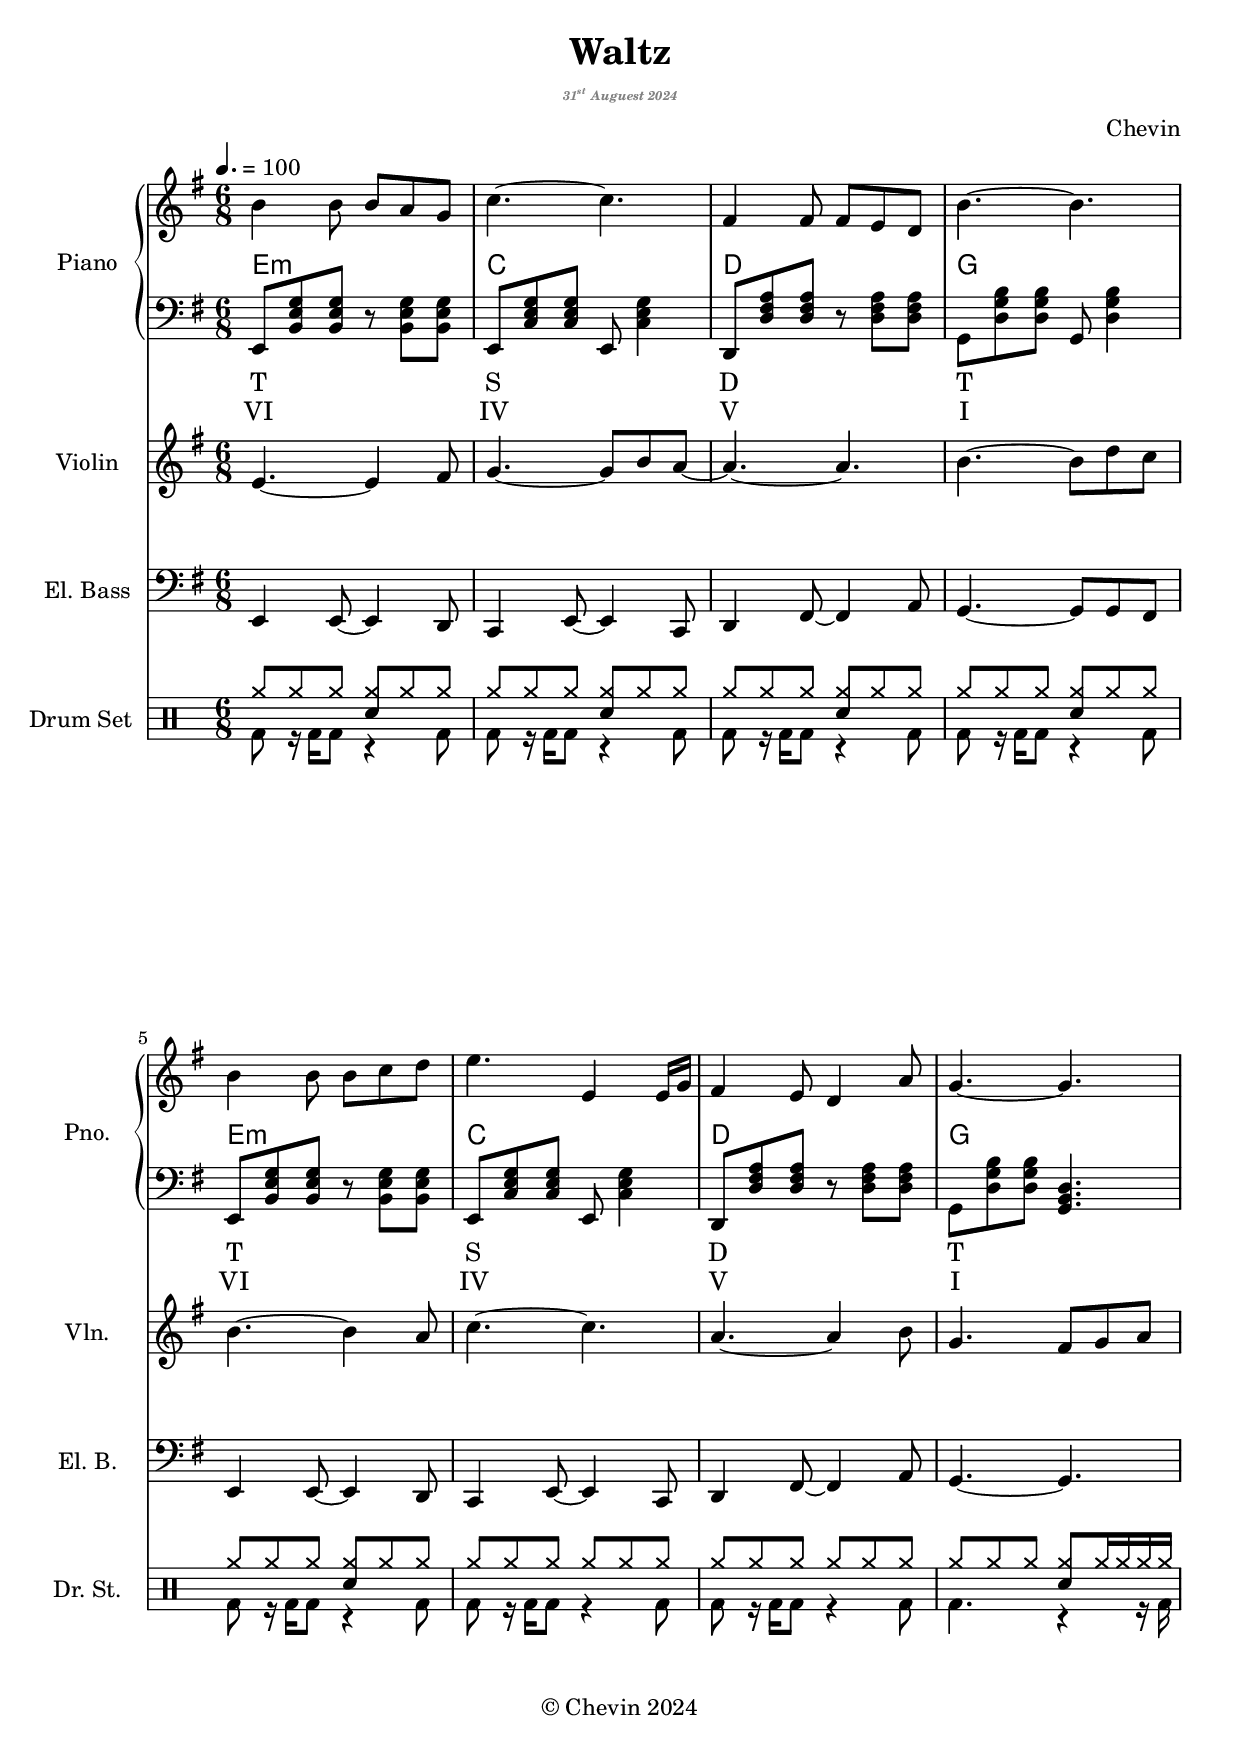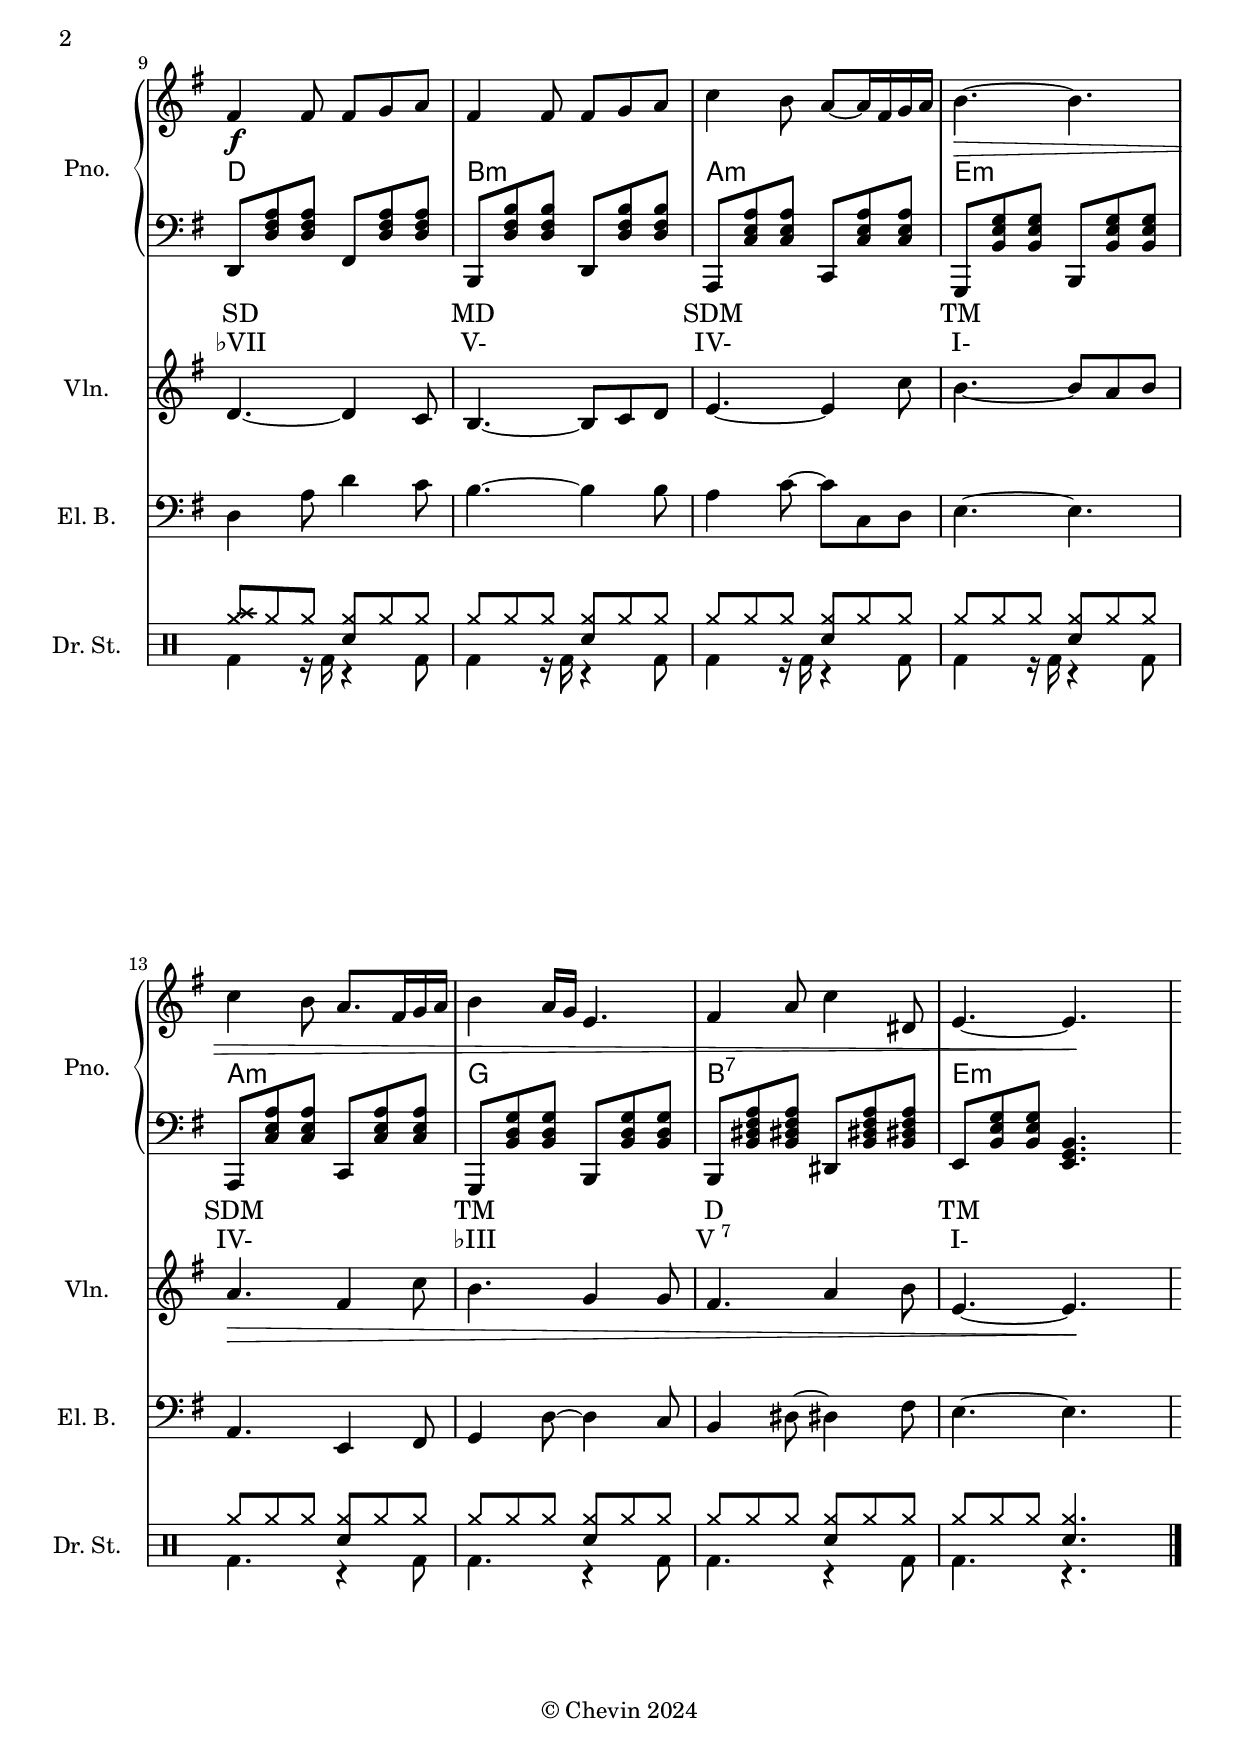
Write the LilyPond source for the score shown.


\version "2.24.4"

\header {
  title     = "Waltz"
  subtitle  = \markup {
    \override #'(font-size . -5)
    \italic \with-color "gray"
    {\concat { "31"\super{"st"} } "Auguest 2024"}
  }
  composer  = "Chevin"
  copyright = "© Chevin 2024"
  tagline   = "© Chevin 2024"
}

\score {
  \layout {
    indent       = 1.5\cm
    short-indent = 1.5\cm
    \context {
      \Score
      proportionalNotationDuration = #(ly:make-moment 1/10)
    }
  }
<<
  \new PianoStaff \with {
    instrumentName      = "Piano"
    shortInstrumentName = "Pno."
  }<<
    \new Staff {\tempo 4. = 100 \clef treble \key g \major \time 6/8
      b'4 b'8 b' a' g'            | 
      c''4.~c''                   |
      fis'4 fis'8 fis' e' d'      |
      b'4.~b'                     |
  
      b'4 b'8 b' c'' d''          |
      e''4. e'4 e'16 g'           |
      fis'4 e'8 d'4 a'8           |
      g'4.~g'4.                   |
      
      fis'4\f fis'8 fis' g' a'    | % forte
      fis'4 fis'8 fis' g' a'      |
      c''4 b'8 a'~a'16 fis' g' a' |
      b'4.\>~b'                   | % decrescendo, 
  
      c''4 b'8 a'8. fis'16 g' a'  |
      b'4 a'16 g' e'4.            |
      fis'4 a'8 c''4 dis'8        |
      e'4.~e'4.     \!            |
    }
    \new ChordNames {
      \chordmode {
        e2.:m | c   | d   | g   |

        e:m   | c   | d   | g   |

        d     | b:m | a:m | e:m |

        a:m   | g   | b:7 | e:m |
      }
    }
    \new Staff { \clef bass \key g \major
      e,8 <b, e g> <b, e g> r <b, e g> <b, e g>        | 
      e,8 <c e g> <c e g> e, <c e g>4                  |
      d,8 <d fis a> <d fis a> r  <d fis a> <d fis a>   |
      g,8 <d g b> <d g b> g, <d g b>4                  |

      e,8 <b, e g> <b, e g> r <b, e g> <b, e g>        |
      e,8 <c e g> <c e g> e, <c e g>4                  |
      d,8 <d fis a> <d fis a> r  <d fis a> <d fis a>   |
      g,8 <d g b> <d g b> <g, b, d>4.                  |

      d,8 <d fis a> <d fis a> fis, <d fis a> <d fis a> |
      b,,8 <d fis b> <d fis b> d, <d fis b> <d fis b>  |
      a,,8 <c e a> <c e a> c, <c e a> <c e a>          |
      g,,8 <b, e g> <b, e g> b,, <b, e g> <b, e g>     |

      a,,8 <c e a> <c e a> c, <c e a> <c e a>          |
      g,,8 <b, d g> <b, d g> b,, <b, d g> <b, d g>     |
      b,,8 <b, dis! fis a> <b, dis! fis a> 
          dis, <b, dis! fis a> <b, dis! fis a>         |
      e,8 <b, e g> <b, e g> <e, g, b,>4.               |

    }
    \new Lyrics \lyricmode { %% harmonic analysis : Functional Harmony (Tonic, Subdominant, Dominant)
      T2.   S   D   T 
      T2.   S   D   T 
      SD2.  MD  SDM TM
      SDM2. TM  D   TM
    }
    \new Lyrics \lyricmode { %% harmonic analysis : Roman Numeral Analysis
      VI2. IV V I 
      VI2. IV V I 
      \markup{\concat{♭VII}}2. 
        V- 
        IV- 
        I- 
      IV-2. 
        \markup{\concat{♭III}} 
        \markup{V\super{7}} 
        I-
    }
  >>
  
  \new Staff \with {
    instrumentName      = "Violin"
    shortInstrumentName = "Vln."
  }{ \clef treble \key g \major \time 6/8
    e'4.~e'4 fis'8    |
    g'4.~g'8 b' a'~   |
    a'4.~a'           |
    b'4.~b'8 d'' c''  |

    b'4.~b'4 a'8      |
    c''4.~c''4.       |
    a'4.~a'4 b'8      |
    g'4. fis'8 g' a'  |

    d'4.~d'4 c'8      |
    b4.~b8 c' d'      |
    e'4.~e'4 c''8     |
    b'4.~b'8 a' b'    |

    a'4.\> fis'4 c''8 |
    b'4. g'4 g'8      |
    fis'4. a'4 b'8    |
    e'4.~e' \!        |
  }

  \new Staff \with {
    instrumentName      = "El. Bass"
    shortInstrumentName = "El. B."
  }{ \clef bass \key g \major \time 6/8
    e,4 e,8~e,4 d,8     |
    c,4 e,8~e,4 c,8     |
    d,4 fis,8~fis,4 a,8 |
    g,4.~g,8 g, fis,    |

    e,4 e,8~e,4 d,8     |
    c,4 e,8~e,4 c,8     |
    d,4 fis,8~fis,4 a,8 |
    g,4.~g,             |

    d4 a8 d'4 c'8       |
    b4.~b4 b8           |
    a4 c'8~c'8 c d      |
    e4.~e               |

    a,4. e,4 fis,8      |
    g,4 d8~d4 c8        |
    b,4 dis8~dis!4 fis8 |
    e4.~e               |
  }

  \new DrumStaff \with {
    instrumentName      = "Drum Set"
    shortInstrumentName = "Dr. St."
    drumStyleTable      = #weinberg-drums-style
  }{ \time 6/8
    \drummode {
      <<
        \new DrumVoice { \voiceOne
          \repeat unfold 5 {
            hh8 hh hh <hh sn> hh hh        |
          }
          \repeat unfold 2 {
            hh8 hh hh hh hh hh             |
          }
          hh8 hh hh  <hh sn> hh16 hh hh hh |

          <hh cymc>8 hh hh <hh sn> hh hh   |
          \repeat unfold 6 {
            hh8 hh hh <hh sn> hh hh        |
          }
          hh8 hh hh <hh sn>4.              |
        }
        \new DrumVoice { \voiceTwo
          \repeat unfold 7 {
            bd8 r16 bd16 bd8 r4 bd8        |
          }
          bd4. r4 r16 bd16

          \repeat unfold 4 {
            bd4 r16 bd16 r4 bd8            |
          }

          \repeat unfold 3 {
            bd4. r4 bd8                    |
          }
          bd4. r4.                         | \fine
        }
      >>
    }
  }
>>
}
